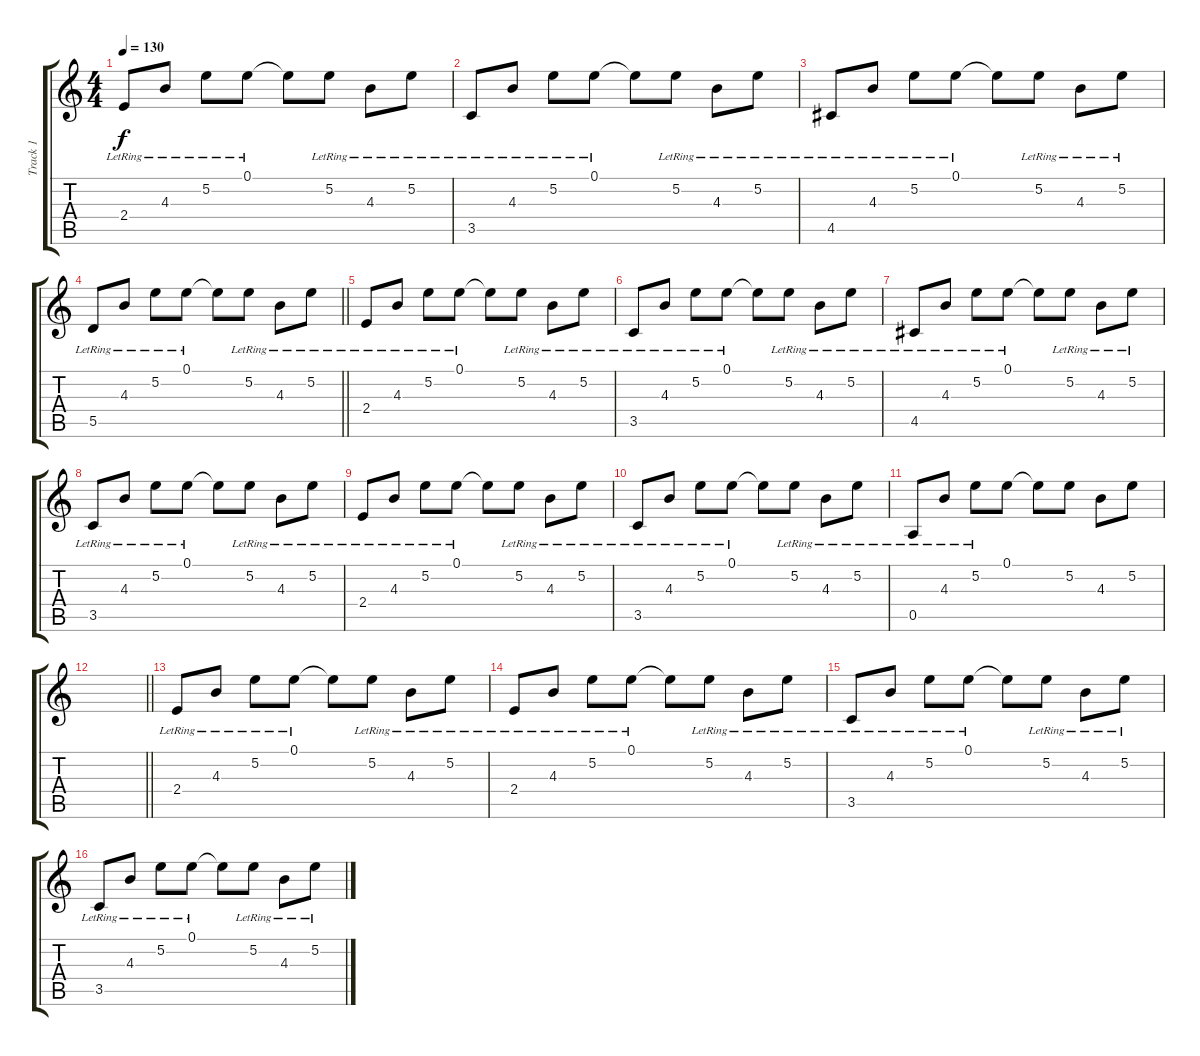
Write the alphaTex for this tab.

\track ("Track 1" "Track 1") {instrument distortionguitar}
\staff {score tabs}
\tuning (E4 B3 G3 D3 A2 E2) {hide}
\ts (4 4)
\tempo 130
\clef g2
\ks c
2.4{lr}.8{dy f} 4.3{lr}.8 5.2{lr}.8 0.1{lr}.8 0.1{t}.8 5.2{lr}.8 4.3{lr}.8 5.2{lr}.8 |
3.5{lr}.8 4.3{lr}.8 5.2{lr}.8 0.1{lr}.8 0.1{t}.8 5.2{lr}.8 4.3{lr}.8 5.2{lr}.8 |
4.5{lr}.8 4.3{lr}.8 5.2{lr}.8 0.1{lr}.8 0.1{t}.8 5.2{lr}.8 4.3{lr}.8 5.2{lr}.8 |
\barLineRight lightlight
5.5{lr}.8 4.3{lr}.8 5.2{lr}.8 0.1{lr}.8 0.1{t}.8 5.2{lr}.8 4.3{lr}.8 5.2{lr}.8 |
2.4{lr}.8 4.3{lr}.8 5.2{lr}.8 0.1{lr}.8 0.1{t}.8 5.2{lr}.8 4.3{lr}.8 5.2{lr}.8 |
3.5{lr}.8 4.3{lr}.8 5.2{lr}.8 0.1{lr}.8 0.1{t}.8 5.2{lr}.8 4.3{lr}.8 5.2{lr}.8 |
4.5{lr}.8 4.3{lr}.8 5.2{lr}.8 0.1{lr}.8 0.1{t}.8 5.2{lr}.8 4.3{lr}.8 5.2{lr}.8 |
3.5{lr}.8 4.3{lr}.8 5.2{lr}.8 0.1{lr}.8 0.1{t}.8 5.2{lr}.8 4.3{lr}.8 5.2{lr}.8 |
2.4{lr}.8 4.3{lr}.8 5.2{lr}.8 0.1{lr}.8 0.1{t}.8 5.2{lr}.8 4.3{lr}.8 5.2{lr}.8 |
3.5{lr}.8 4.3{lr}.8 5.2{lr}.8 0.1{lr}.8 0.1{t}.8 5.2{lr}.8 4.3{lr}.8 5.2{lr}.8 |
0.5{lr}.8 4.3{lr}.8 5.2{lr}.8 0.1.8 0.1{t}.8 5.2.8 4.3.8 5.2.8 |
\barLineRight lightlight
|
2.4{lr}.8{volume 11} 4.3{lr}.8 5.2{lr}.8 0.1{lr}.8 0.1{t}.8 5.2{lr}.8 4.3{lr}.8 5.2{lr}.8 |
2.4{lr}.8 4.3{lr}.8 5.2{lr}.8 0.1{lr}.8 0.1{t}.8 5.2{lr}.8 4.3{lr}.8 5.2{lr}.8 |
3.5{lr}.8 4.3{lr}.8 5.2{lr}.8 0.1{lr}.8 0.1{t}.8 5.2{lr}.8 4.3{lr}.8 5.2{lr}.8 |
3.5{lr}.8 4.3{lr}.8 5.2{lr}.8 0.1{lr}.8 0.1{t}.8 5.2{lr}.8 4.3{lr}.8 5.2{lr}.8
